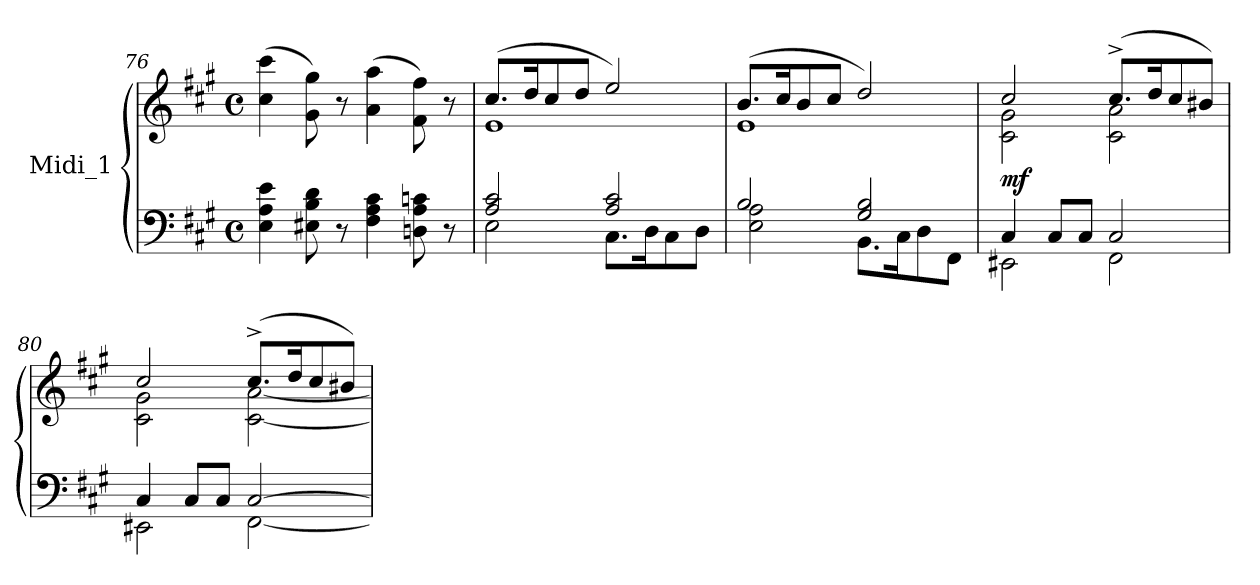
**kern	**kern	**dynam
*part1	*part1	*part1
*staff2	*staff1	*staff1/2
*I"Midi_1	*	*
*clefF4	*clefG2	*
*k[f#c#g#]	*k[f#c#g#]	*
*A:	*A:	*
*M4/4	*M4/4	*
*met(c)	*met(c)	*
=76	=76	=76
*^	*^	*
4E\ 4A\ 4e\	2ryy	(4cc#\ 4ccc#\	2ryy	.
8E#X\ 8B\ 8d\	.	8g#\ 8gg#\)	.	.
8r	.	8r	.	.
4F#\ 4A\ 4c#\	2ryy	(4a\ 4aa\	2ryy	.
8Dni\ 8A\ 8cn\	.	8f#\ 8ff#\)	.	.
8r	.	8r	.	.
=77	=77	=77	=77	=77
2A/ 2c#i/	2E\	(>8.cc#/L	1e	.
.	.	16dd/K	.	.
.	.	8cc#/	.	.
.	.	8dd/J	.	.
2A/ 2c#/	8.C#\L	2ee/)	.	.
.	16D\K	.	.	.
.	8C#\	.	.	.
.	8D\J	.	.	.
=78	=78	=78	=78	=78
2B/	2E\ 2A\	(>8.b/L	1e	.
.	.	16cc#/K	.	.
.	.	8b/	.	.
.	.	8cc#/J	.	.
2G#/ 2B/	8.BB\L	2dd/)	.	.
.	16C#\K	.	.	.
.	8D\	.	.	.
.	8FF#\J	.	.	.
=79	=79	=79	=79	=79
!	!	!	!	!LO:DY:a=2
4C#/	2EE#X\	2cc#/	2c#\ 2g#\	mf
8C#/L	.	.	.	.
8C#/J	.	.	.	.
2C#/	2FF#\	(>8.cc#^/L	2c#\ 2a\	.
.	.	16dd/K	.	.
.	.	8cc#/	.	.
.	.	8b#X/J)	.	.
!!LO:PB:g=z	!!
=80	=80	=80	=80	=80
4C#/	2EE#X\	2cc#/	2c#\ 2g#\	.
8C#/L	.	.	.	.
8C#/J	.	.	.	.
[2C#/	[2FF#\	(>8.cc#^/L	[2c#\ [2a\	.
.	.	16dd/K	.	.
.	.	8cc#/	.	.
.	.	8b#X/J)	.	.
*v	*v	*	*	*
*	*v	*v	*
=	=	=
*-	*-	*-
